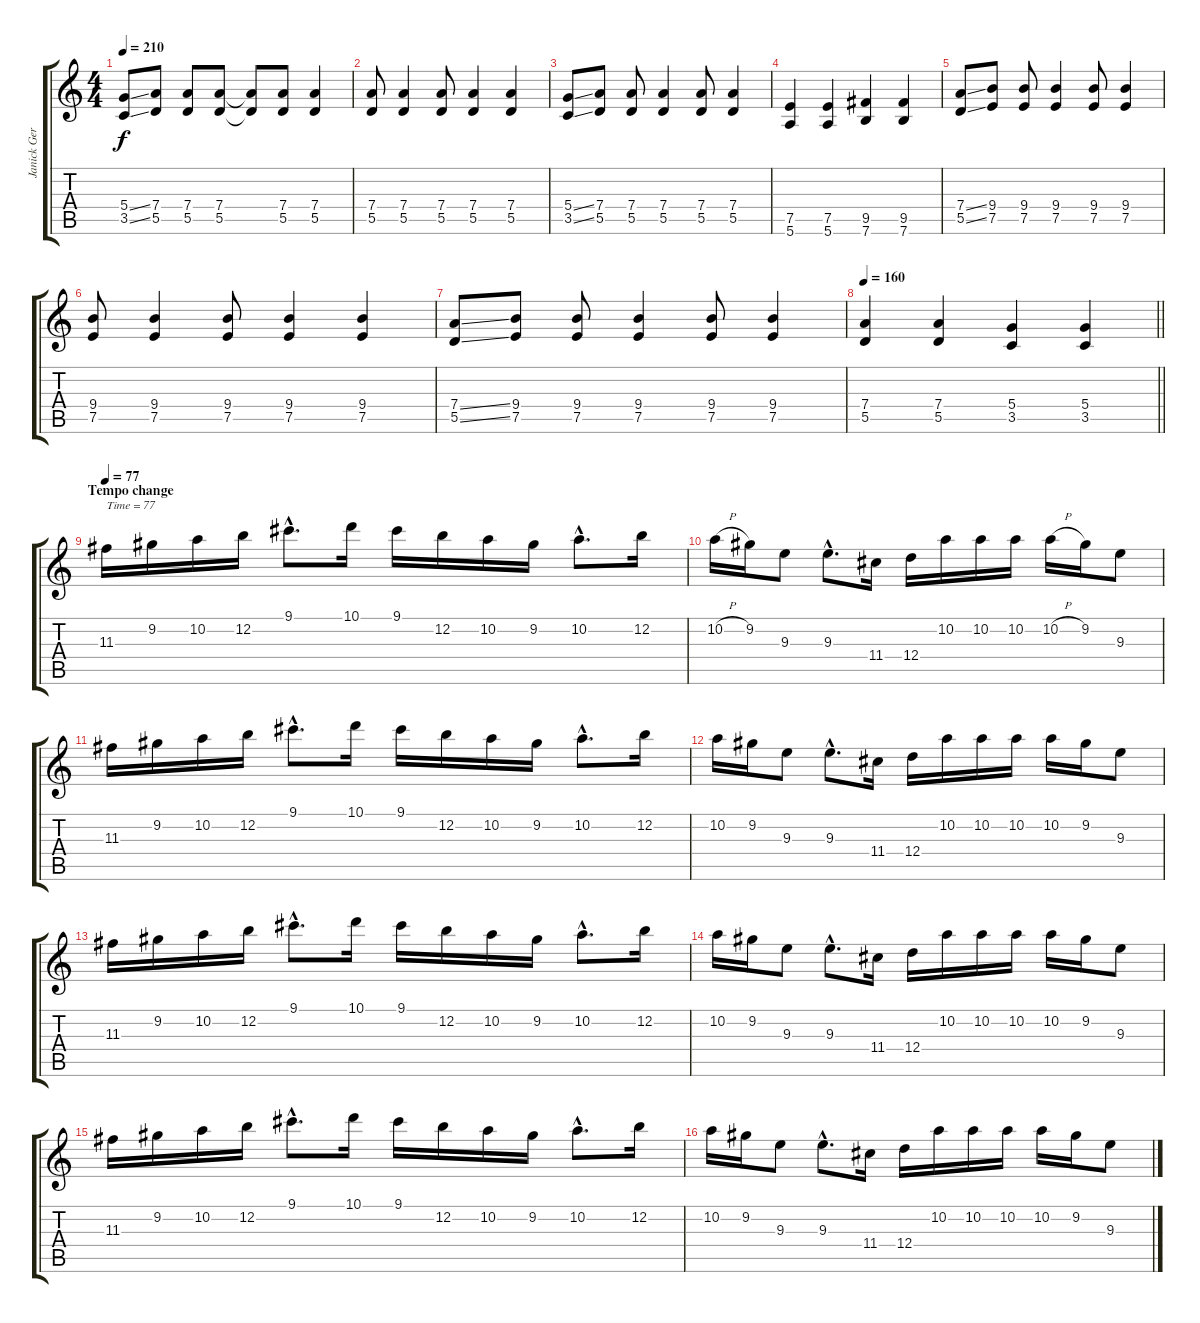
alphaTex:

\track ("Janick Gers" "Janick Ger") {instrument distortionguitar}
\staff {score tabs}
\tuning (E4 B3 G3 D3 A2 E2) {hide}
\ts (4 4)
\tempo 210
\clef g2
\ks c
(5.4{ss} 3.5{ss}).8{dy f} (7.4 5.5).8 (7.4 5.5).8 (7.4 5.5).8 (7.4{t} 5.5{t}).8 (7.4 5.5).8 (7.4 5.5).4 |
(7.4 5.5).8 (7.4 5.5).4 (7.4 5.5).8 (7.4 5.5).4 (7.4 5.5).4 |
(5.4{ss} 3.5{ss}).8 (7.4 5.5).8 (7.4 5.5).8 (7.4 5.5).4 (7.4 5.5).8 (7.4 5.5).4 |
(7.5 5.6).4 (7.5 5.6).4 (9.5 7.6).4 (9.5 7.6).4 |
(7.4{ss} 5.5{ss}).8 (9.4 7.5).8 (9.4 7.5).8 (9.4 7.5).4 (9.4 7.5).8 (9.4 7.5).4 |
(9.4 7.5).8 (9.4 7.5).4 (9.4 7.5).8 (9.4 7.5).4 (9.4 7.5).4 |
(7.4{ss} 5.5{ss}).8 (9.4 7.5).8 (9.4 7.5).8 (9.4 7.5).4 (9.4 7.5).8 (9.4 7.5).4 |
\tempo 160
\barLineRight lightlight
(7.4 5.5).4 (7.4 5.5).4 (5.4 3.5).4 (5.4 3.5).4 |
\section ("" "Tempo change")
\tempo 77
11.3.16{txt "Time = 77"} 9.2.16 10.2.16 12.2.16 9.1{hac}.8{d} 10.1.16 9.1.16 12.2.16 10.2.16 9.2.16 10.2{hac}.8{d} 12.2.16 |
10.2{h}.16 9.2.16 9.3.8 9.3{hac}.8{d} 11.4.16 12.4.16 10.2.16 10.2.16 10.2.16 10.2{h}.16 9.2.16 9.3.8 |
11.3.16 9.2.16 10.2.16 12.2.16 9.1{hac}.8{d} 10.1.16 9.1.16 12.2.16 10.2.16 9.2.16 10.2{hac}.8{d} 12.2.16 |
10.2.16 9.2.16 9.3.8 9.3{hac}.8{d} 11.4.16 12.4.16 10.2.16 10.2.16 10.2.16 10.2.16 9.2.16 9.3.8 |
11.3.16 9.2.16 10.2.16 12.2.16 9.1{hac}.8{d} 10.1.16 9.1.16 12.2.16 10.2.16 9.2.16 10.2{hac}.8{d} 12.2.16 |
10.2.16 9.2.16 9.3.8 9.3{hac}.8{d} 11.4.16 12.4.16 10.2.16 10.2.16 10.2.16 10.2.16 9.2.16 9.3.8 |
11.3.16 9.2.16 10.2.16 12.2.16 9.1{hac}.8{d} 10.1.16 9.1.16 12.2.16 10.2.16 9.2.16 10.2{hac}.8{d} 12.2.16 |
10.2.16 9.2.16 9.3.8 9.3{hac}.8{d} 11.4.16 12.4.16 10.2.16 10.2.16 10.2.16 10.2.16 9.2.16 9.3.8
